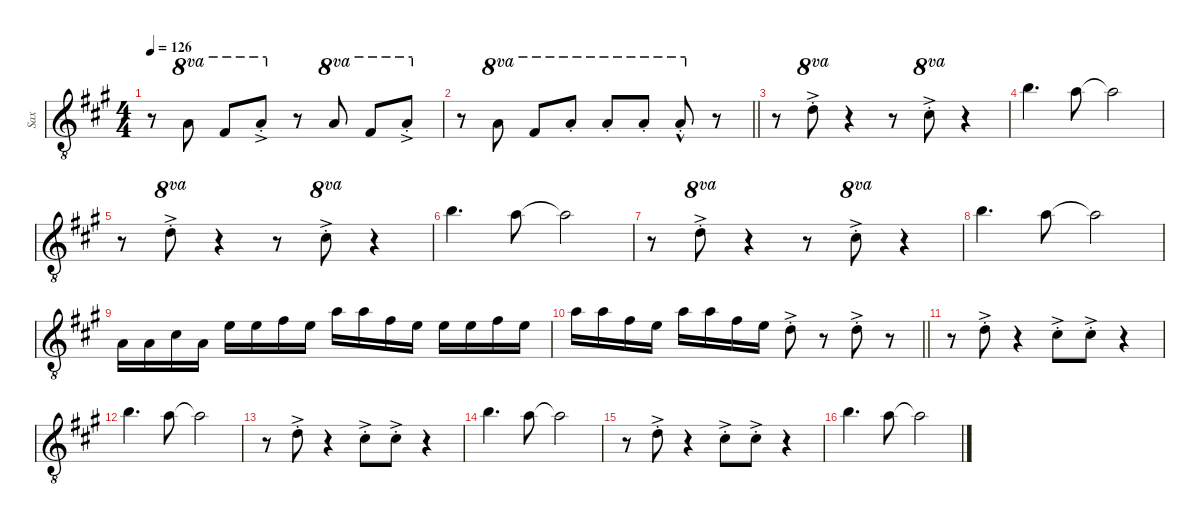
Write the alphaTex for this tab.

\hideDynamics
\bracketExtendMode groupsimilarinstruments
\otherSystemsTrackNameOrientation horizontal
\track ("Sax" "Sax") {defaultSystemsLayout 8 instrument tenorsax}
\staff {score}
\tuning (E4 B3 G3 D3 A2 E2)
\ts (4 4)
\tempo 126
\clef g2
\ottava 8vb
\ks a
r.8{dy mp beam Down} 5.1{acc forcenatural}.8{ot 8va dy mf beam Up} 2.1{acc #}.8{ot 8va beam Up} 5.1{ac st acc forcenatural}.8{ot 8va beam Up} r.8{beam Up} 5.1{acc forcenatural}.8{ot 8va beam Up} 2.1{acc #}.8{ot 8va beam Up} 5.1{ac st acc forcenatural}.8{ot 8va beam Up} |
\barLineRight lightlight
r.8{beam Down} 5.1{acc forcenatural}.8{ot 8va beam Up} 2.1{acc #}.8{ot 8va beam Up} 5.1{st acc forcenatural}.8{ot 8va beam Up} 5.1{st acc forcenatural}.8{ot 8va beam Up} 5.1{st acc forcenatural}.8{ot 8va beam Up} 5.1{hac st acc forcenatural}.8{ot 8va beam Up} r.8{beam Up} |
r.8{beam Down} 10.1{ac st acc forcenatural}.8{ot 8va dy mp beam Down} r.4{beam Down} r.8{beam Down} 9.1{ac st acc #}.8{ot 8va beam Down} r.4{beam Down} |
7.1{acc forcenatural}.4{d beam Down} 5.1{acc forcenatural}.8{beam Down} 5.1{t acc forcenatural}.2{beam Down} |
r.8{beam Down} 10.1{ac st acc forcenatural}.8{ot 8va beam Down} r.4{beam Down} r.8{beam Down} 9.1{ac st acc #}.8{ot 8va beam Down} r.4{beam Down} |
7.1{acc forcenatural}.4{d beam Down} 5.1{acc forcenatural}.8{beam Down} 5.1{t acc forcenatural}.2{beam Down} |
r.8{beam Down} 10.1{ac st acc forcenatural}.8{ot 8va beam Down} r.4{beam Down} r.8{beam Down} 9.1{ac st acc #}.8{ot 8va beam Down} r.4{beam Down} |
7.1{acc forcenatural}.4{d beam Down} 5.1{acc forcenatural}.8{beam Down} 5.1{t acc forcenatural}.2{beam Down} |
2.3{acc forcenatural}.16{beam Down} 2.3{acc forcenatural}.16{beam Down} 2.2{acc #}.16{beam Down} 2.3{acc forcenatural}.16{beam Down} 5.2{acc forcenatural}.16{beam Down} 5.2{acc forcenatural}.16{beam Down} 7.2{acc #}.16{beam Down} 5.2{acc forcenatural}.16{beam Down} 5.1{acc forcenatural}.16{beam Down} 5.1{acc forcenatural}.16{beam Down} 7.2{acc #}.16{beam Down} 5.2{acc forcenatural}.16{beam Down} 5.2{acc forcenatural}.16{beam Down} 5.2{acc forcenatural}.16{beam Down} 7.2{acc #}.16{beam Down} 5.2{acc forcenatural}.16{beam Down} |
\barLineRight lightlight
5.1{acc forcenatural}.16{beam Down} 5.1{acc forcenatural}.16{beam Down} 7.2{acc #}.16{beam Down} 5.2{acc forcenatural}.16{beam Down} 5.1{acc forcenatural}.16{dy mf beam Down} 5.1{acc forcenatural}.16{beam Down} 7.2{acc #}.16{beam Down} 5.2{acc forcenatural}.16{beam Down} 3.2{ac st acc forcenatural}.8{beam Down} r.8{beam Down} 3.2{ac st acc forcenatural}.8{beam Down} r.8{beam Down} |
r.8{beam Down} 3.2{ac st acc forcenatural}.8{dy f beam Down} r.4{beam Down} 2.2{ac st acc #}.8{beam Down} 2.2{ac st acc #}.8{beam Down} r.4{beam Down} |
7.1{acc forcenatural}.4{d dy mf beam Down} 5.1{acc forcenatural}.8{beam Down} 5.1{t acc forcenatural}.2{beam Down} |
r.8{beam Down} 3.2{ac st acc forcenatural}.8{dy f beam Down} r.4{beam Down} 2.2{ac st acc #}.8{beam Down} 2.2{ac st acc #}.8{beam Down} r.4{beam Down} |
7.1{acc forcenatural}.4{d dy mf beam Down} 5.1{acc forcenatural}.8{beam Down} 5.1{t acc forcenatural}.2{beam Down} |
r.8{beam Down} 3.2{ac st acc forcenatural}.8{dy f beam Down} r.4{beam Down} 2.2{ac st acc #}.8{beam Down} 2.2{ac st acc #}.8{beam Down} r.4{beam Down} |
7.1{acc forcenatural}.4{d dy mf beam Down} 5.1{acc forcenatural}.8{beam Down} 5.1{t acc forcenatural}.2{beam Down}
